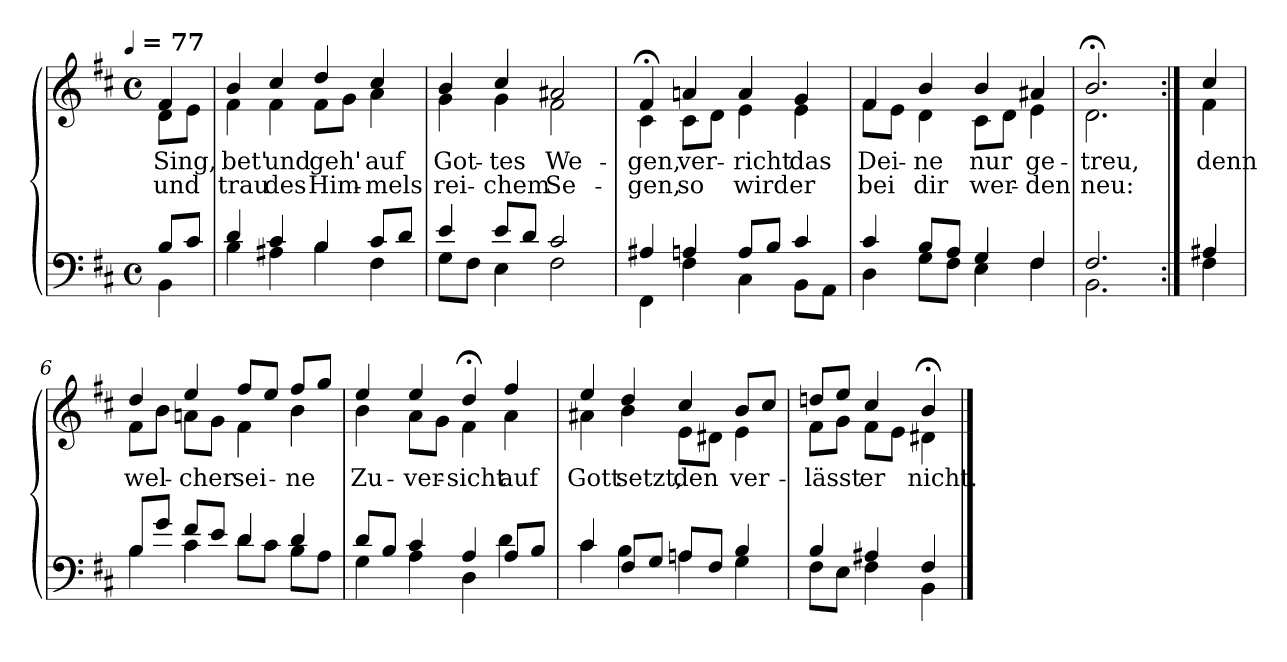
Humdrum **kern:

**kern	**kern	**text	**text	**dynam
*part1	*part1	*part1	*part1	*part1
*staff2	*staff1	*staff1	*staff1	*staff1/2
*clefF4	*clefG2	*	*	*
*k[f#c#]	*k[f#c#]	*	*	*
!!LO:TX:omd:t=[quarter] = 77
*M4/4	*M4/4	*	*	*
*met(c)	*met(c)	*	*	*
*MM77	*MM77	*	*	*
=	=	=	=	=
*^	*^	*	*	*
8BL	4BB	4f#	8dL	Sing,	und	.
8c#J	.	.	8eJ	.	.	.
=1	=1	=1	=1	=1	=1	=1
4d	4B	4b	4f#	bet'	trau	.
4c#	4A#X	4cc#	4f#	und	des	.
4B	4B	4dd	8f#L	geh'	Him-	.
.	.	.	8gJ	.	.	.
8c#L	4F#	4cc#	4a	auf	-mels	.
8dJ	.	.	.	.	.	.
=2	=2	=2	=2	=2	=2	=2
4e	8GL	4b	4g	Got-	rei-	.
.	8F#J	.	.	.	.	.
8eL	4E	4cc#	4g	-tes	-chem	.
8dJ	.	.	.	.	.	.
2c#	2F#	2a#X	2f#	We-	Se-	.
=3	=3	=3	=3	=3	=3	=3
4A#X	4FF#	4f#;<	4c#	-gen,	-gen,	.
4An	4F#	4an	8c#L	ver-	so	.
.	.	.	8dJ	.	.	.
8AL	4C#	4a	4e	-richt	wird	.
8BJ	.	.	.	.	.	.
4c#	8BBL	4g	4e	das	er	.
.	8AAJ	.	.	.	.	.
=4	=4	=4	=4	=4	=4	=4
4c#	4D	4f#	8f#L	Dei-	bei	.
.	.	.	8eJ	.	.	.
8BL	8GL	4b	4d	-ne	dir	.
8AJ	8F#J	.	.	.	.	.
4G	4E	4b	8c#L	nur	wer-	.
.	.	.	8dJ	.	.	.
4F#	4F#	4a#X	4e	ge-	-den	.
=5	=5	=5	=5	=5	=5	=5
2.F#	2.BB	2.b;<	2.d	-treu,	neu:	.
!!LO:LB:g=z	!!
=:|!	=:|!	=:|!	=:|!	=:|!	=:|!	=:|!
4A#X	4F#	4cc#	4f#	denn	.	.
=6	=6	=6	=6	=6	=6	=6
8BL	4B	4dd	8f#L	wel-	.	.
8gJ	.	.	8bJ	.	.	.
8f#L	4c#	4ee	8anL	-cher	.	.
8eJ	.	.	8gJ	.	.	.
4d	8dL	8ff#L	4f#	sei-	.	.
.	8c#J	8eeJ	.	.	.	.
4d	8BL	8ff#L	4b	-ne	.	.
.	8AJ	8ggJ	.	.	.	.
=7	=7	=7	=7	=7	=7	=7
8dL	4G	4ee	4b	Zu-	.	.
8BJ	.	.	.	.	.	.
4c#	4A	4ee	8aL	-ver-	.	.
.	.	.	8gJ	.	.	.
4A	4D	4dd;<	4f#	-sicht	.	.
8AL	4d	4ff#	4a	auf	.	.
8BJ	.	.	.	.	.	.
=8	=8	=8	=8	=8	=8	=8
4c#	4c#	4ee	4a#X	Gott	.	.
8F#L	4B	4dd	4b	setzt,	.	.
8GJ	.	.	.	.	.	.
8AnL	4A	4cc#	8eL	den	.	.
8F#J	.	.	8d#XJ	.	.	.
4B	4G	8bL	4e	ver-	.	.
.	.	8cc#J	.	.	.	.
=9	=9	=9	=9	=9	=9	=9
*	*	*MM73	*	*	*	*
4B	8F#L	8ddnL	8f#L	-lässt	.	.
.	8EJ	8eeJ	8gJ	.	.	.
4A#X	4F#	4cc#	8f#L	er	.	♩ = 69
.	.	.	8eJ	.	.	.
4F#	4BB	4b;<	4d#X	nicht.	.	.
*v	*v	*	*	*	*	*
*	*v	*v	*	*	*
==	==	==	==	==
*-	*-	*-	*-	*-
